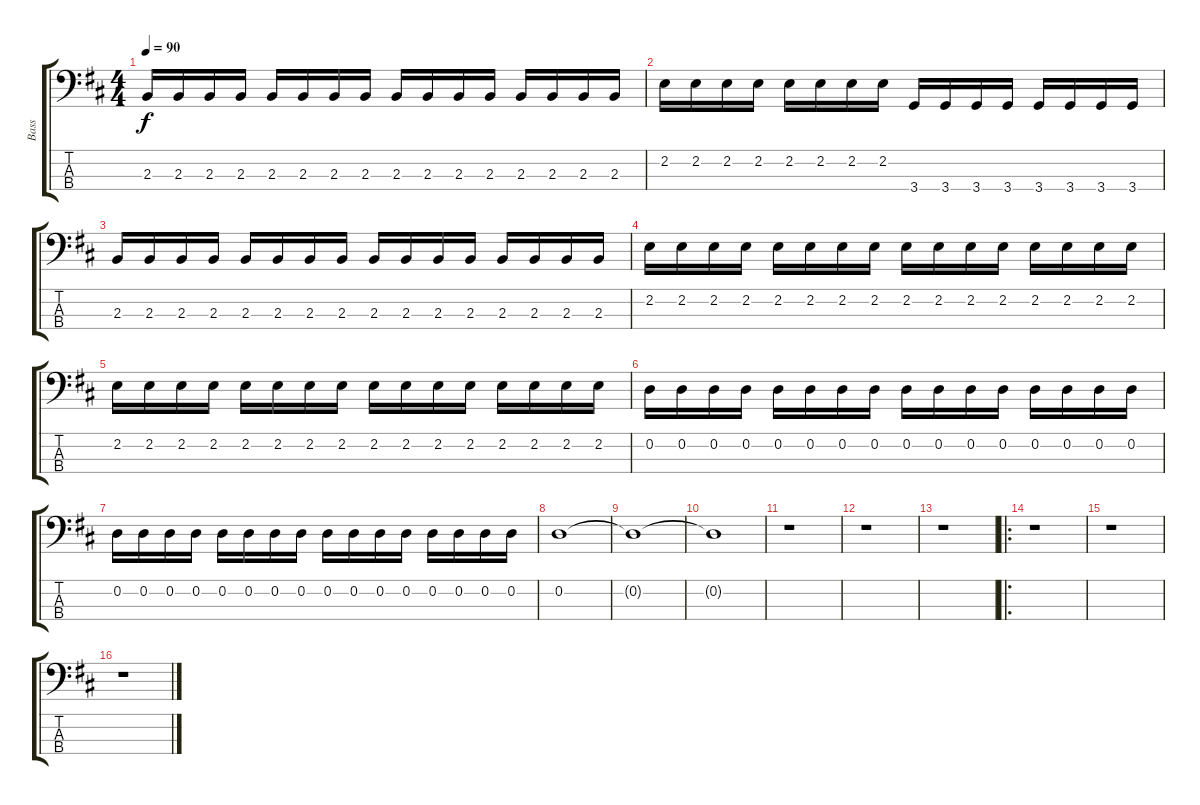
\track ("Bass" "Bass") {instrument electricbassfinger}
\staff {score tabs}
\tuning (G2 D2 A1 E1) {hide}
\ts (4 4)
\tempo 90
\clef f4
\ks d
2.3.16{dy f} 2.3.16 2.3.16 2.3.16 2.3.16 2.3.16 2.3.16 2.3.16 2.3.16 2.3.16 2.3.16 2.3.16 2.3.16 2.3.16 2.3.16 2.3.16 |
2.2.16 2.2.16 2.2.16 2.2.16 2.2.16 2.2.16 2.2.16 2.2.16 3.4.16 3.4.16 3.4.16 3.4.16 3.4.16 3.4.16 3.4.16 3.4.16 |
2.3.16 2.3.16 2.3.16 2.3.16 2.3.16 2.3.16 2.3.16 2.3.16 2.3.16 2.3.16 2.3.16 2.3.16 2.3.16 2.3.16 2.3.16 2.3.16 |
2.2.16 2.2.16 2.2.16 2.2.16 2.2.16 2.2.16 2.2.16 2.2.16 2.2.16 2.2.16 2.2.16 2.2.16 2.2.16 2.2.16 2.2.16 2.2.16 |
2.2.16 2.2.16 2.2.16 2.2.16 2.2.16 2.2.16 2.2.16 2.2.16 2.2.16 2.2.16 2.2.16 2.2.16 2.2.16 2.2.16 2.2.16 2.2.16 |
0.2.16 0.2.16 0.2.16 0.2.16 0.2.16 0.2.16 0.2.16 0.2.16 0.2.16 0.2.16 0.2.16 0.2.16 0.2.16 0.2.16 0.2.16 0.2.16 |
0.2.16 0.2.16 0.2.16 0.2.16 0.2.16 0.2.16 0.2.16 0.2.16 0.2.16 0.2.16 0.2.16 0.2.16 0.2.16 0.2.16 0.2.16 0.2.16 |
0.2.1 |
0.2{t}.1 |
0.2{t}.1 |
r.1 |
r.1 |
r.1 |
\ro
r.1 |
r.1 |
r.1
